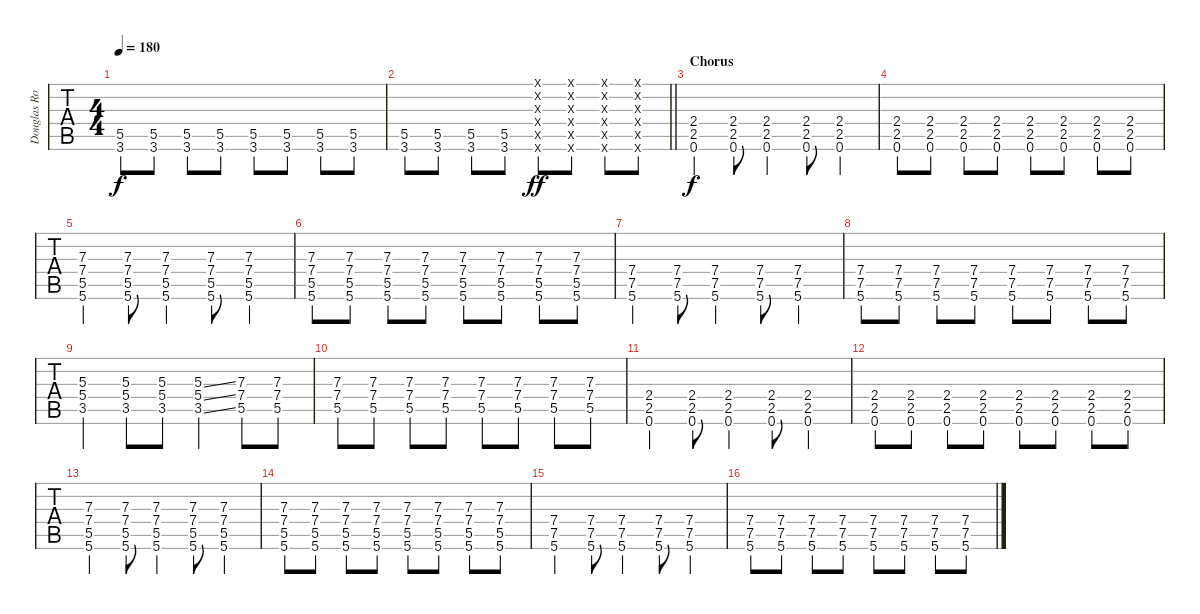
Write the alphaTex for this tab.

\track ("Douglas Robb (Lead Guitar)" "Douglas Ro") {instrument distortionguitar}
\staff {tabs}
\tuning (E4 B3 G3 D3 A2 E2) {hide}
\ts (4 4)
\tempo 180
\clef g2
\ks c
(5.5 3.6).8{dy f} (5.5 3.6).8 (5.5 3.6).8 (5.5 3.6).8 (5.5 3.6).8 (5.5 3.6).8 (5.5 3.6).8 (5.5 3.6).8 |
\barLineRight lightlight
(5.5 3.6).8 (5.5 3.6).8 (5.5 3.6).8 (5.5 3.6).8 (0.1{ac x} 0.2{ac x} 0.3{ac x} 0.4{ac x} 0.5{ac x} 0.6{ac x}).8{dy ff} (0.1{ac x} 0.2{ac x} 0.3{ac x} 0.4{ac x} 0.5{ac x} 0.6{ac x}).8 (0.1{ac x} 0.2{ac x} 0.3{ac x} 0.4{ac x} 0.5{ac x} 0.6{ac x}).8 (0.1{ac x} 0.2{ac x} 0.3{ac x} 0.4{ac x} 0.5{ac x} 0.6{ac x}).8 |
\section ("" "Chorus")
(2.4 2.5 0.6).4{dy f} (2.4 2.5 0.6).8 (2.4 2.5 0.6).4 (2.4 2.5 0.6).8 (2.4 2.5 0.6).4 |
(2.4 2.5 0.6).8 (2.4 2.5 0.6).8 (2.4 2.5 0.6).8 (2.4 2.5 0.6).8 (2.4 2.5 0.6).8 (2.4 2.5 0.6).8 (2.4 2.5 0.6).8 (2.4 2.5 0.6).8 |
(7.3 7.4 5.5 5.6).4 (7.3 7.4 5.5 5.6).8 (7.3 7.4 5.5 5.6).4 (7.3 7.4 5.5 5.6).8 (7.3 7.4 5.5 5.6).4 |
(7.3 7.4 5.5 5.6).8 (7.3 7.4 5.5 5.6).8 (7.3 7.4 5.5 5.6).8 (7.3 7.4 5.5 5.6).8 (7.3 7.4 5.5 5.6).8 (7.3 7.4 5.5 5.6).8 (7.3 7.4 5.5 5.6).8 (7.3 7.4 5.5 5.6).8 |
(7.4 7.5 5.6).4 (7.4 7.5 5.6).8 (7.4 7.5 5.6).4 (7.4 7.5 5.6).8 (7.4 7.5 5.6).4 |
(7.4 7.5 5.6).8 (7.4 7.5 5.6).8 (7.4 7.5 5.6).8 (7.4 7.5 5.6).8 (7.4 7.5 5.6).8 (7.4 7.5 5.6).8 (7.4 7.5 5.6).8 (7.4 7.5 5.6).8 |
(5.3 5.4 3.5).4 (5.3 5.4 3.5).8 (5.3 5.4 3.5).8 (5.3{ss} 5.4{ss} 3.5{ss}).4 (7.3 7.4 5.5).8 (7.3 7.4 5.5).8 |
(7.3 7.4 5.5).8 (7.3 7.4 5.5).8 (7.3 7.4 5.5).8 (7.3 7.4 5.5).8 (7.3 7.4 5.5).8 (7.3 7.4 5.5).8 (7.3 7.4 5.5).8 (7.3 7.4 5.5).8 |
(2.4 2.5 0.6).4 (2.4 2.5 0.6).8 (2.4 2.5 0.6).4 (2.4 2.5 0.6).8 (2.4 2.5 0.6).4 |
(2.4 2.5 0.6).8 (2.4 2.5 0.6).8 (2.4 2.5 0.6).8 (2.4 2.5 0.6).8 (2.4 2.5 0.6).8 (2.4 2.5 0.6).8 (2.4 2.5 0.6).8 (2.4 2.5 0.6).8 |
(7.3 7.4 5.5 5.6).4 (7.3 7.4 5.5 5.6).8 (7.3 7.4 5.5 5.6).4 (7.3 7.4 5.5 5.6).8 (7.3 7.4 5.5 5.6).4 |
(7.3 7.4 5.5 5.6).8 (7.3 7.4 5.5 5.6).8 (7.3 7.4 5.5 5.6).8 (7.3 7.4 5.5 5.6).8 (7.3 7.4 5.5 5.6).8 (7.3 7.4 5.5 5.6).8 (7.3 7.4 5.5 5.6).8 (7.3 7.4 5.5 5.6).8 |
(7.4 7.5 5.6).4 (7.4 7.5 5.6).8 (7.4 7.5 5.6).4 (7.4 7.5 5.6).8 (7.4 7.5 5.6).4 |
(7.4 7.5 5.6).8 (7.4 7.5 5.6).8 (7.4 7.5 5.6).8 (7.4 7.5 5.6).8 (7.4 7.5 5.6).8 (7.4 7.5 5.6).8 (7.4 7.5 5.6).8 (7.4 7.5 5.6).8
